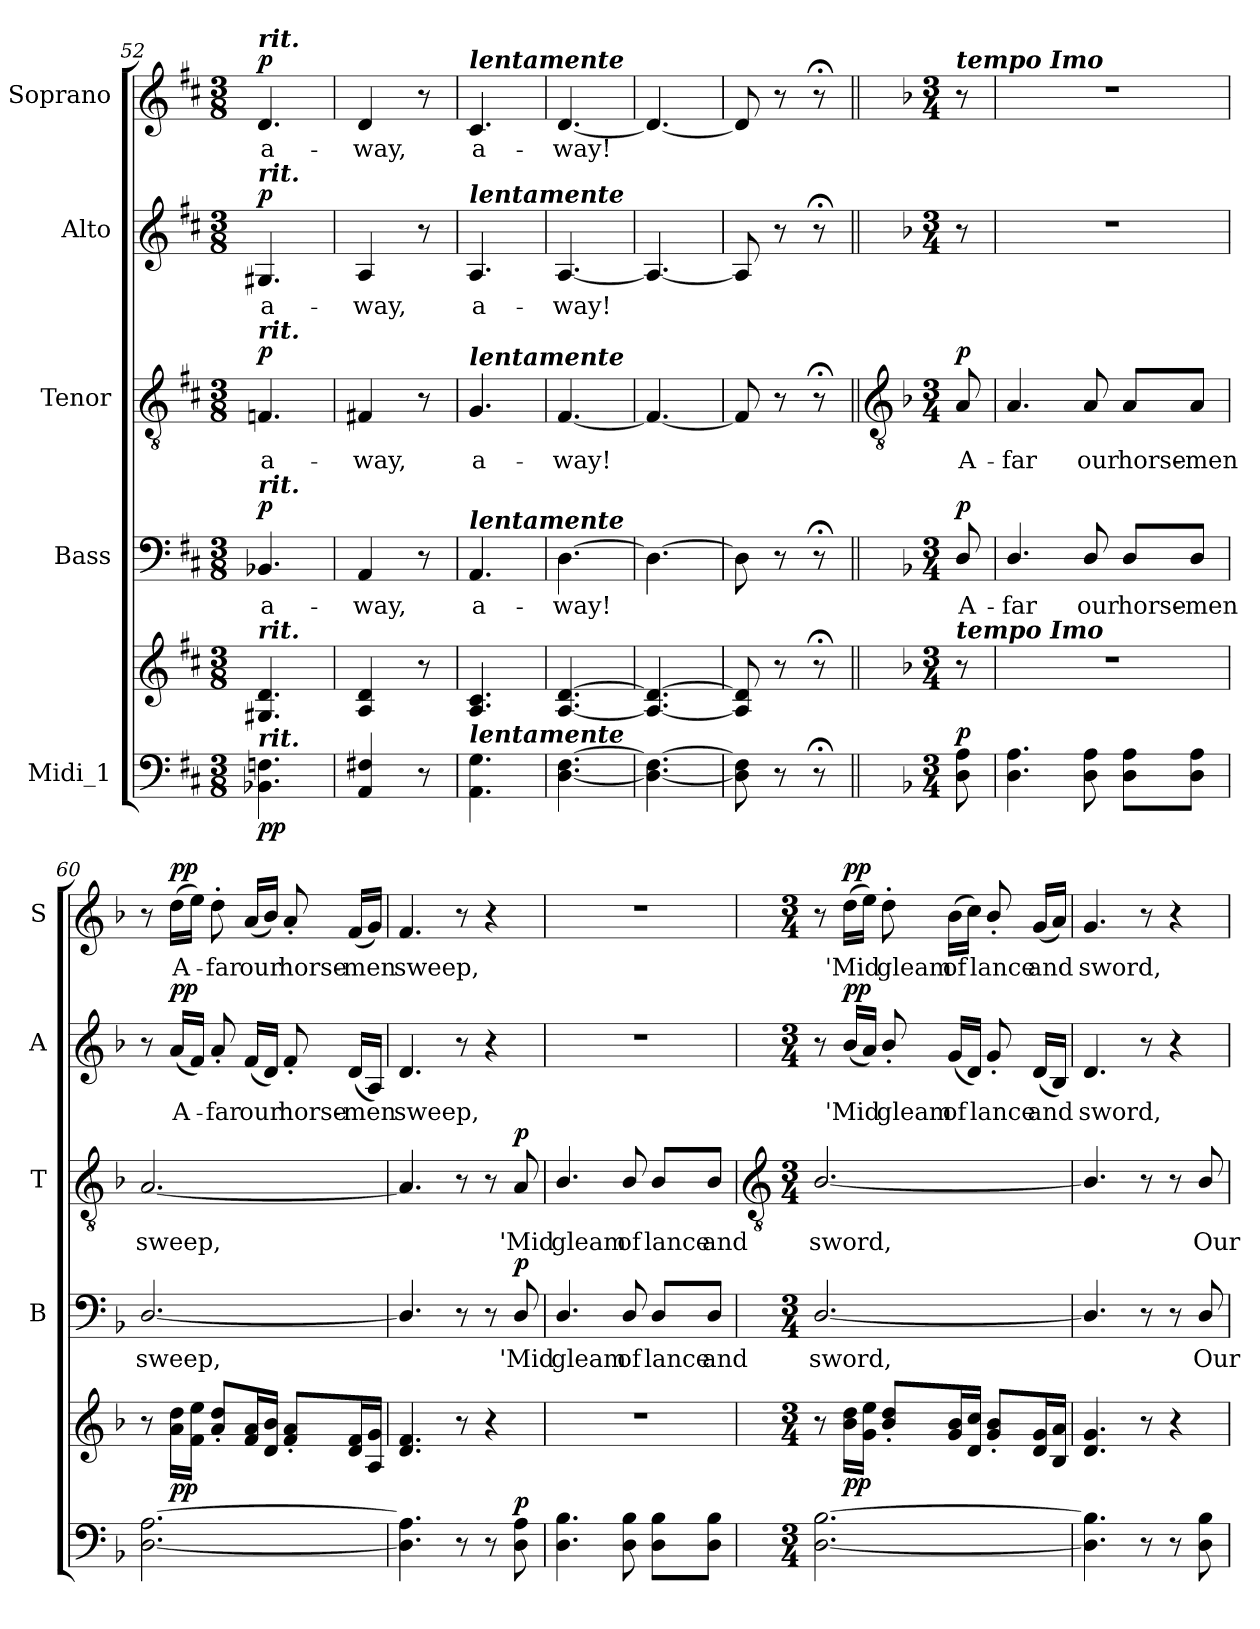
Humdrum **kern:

**kern	**kern	**dynam	**kern	**text	**dynam	**kern	**text	**dynam	**kern	**text	**dynam	**kern	**text	**dynam
*part5	*part5	*part5	*part4	*part4	*part4	*part3	*part3	*part3	*part2	*part2	*part2	*part1	*part1	*part1
*staff6	*staff5	*staff5/6	*staff4	*staff4	*staff4	*staff3	*staff3	*staff3	*staff2	*staff2	*staff2	*staff1	*staff1	*staff1
*I"Midi_1	*	*	*I"Bass	*	*	*I"Tenor	*	*	*I"Alto	*	*	*I"Soprano	*	*
*	*	*	*I'B	*	*	*I'T	*	*	*I'A	*	*	*I'S	*	*
*clefF4	*clefG2	*	*clefF4	*	*	*clefGv2	*	*	*clefG2	*	*	*clefG2	*	*
*k[f#c#]	*k[f#c#]	*	*k[f#c#]	*	*	*k[f#c#]	*	*	*k[f#c#]	*	*	*k[f#c#]	*	*
*D:	*D:	*	*D:	*	*	*D:	*	*	*D:	*	*	*D:	*	*
*M3/8	*M3/8	*	*M3/8	*	*	*M3/8	*	*	*M3/8	*	*	*M3/8	*	*
=52	=52	=52	=52	=52	=52	=52	=52	=52	=52	=52	=52	=52	=52	=52
!	!	!	!	!	!	!	!	!	!	!	!	!LO:TX:a:Bi:t=rit.	!	!
!	!	!	!	!	!	!	!	!	!LO:TX:a:Bi:t=rit.	!	!	!	!	!
!	!	!	!	!	!	!LO:TX:a:Bi:t=rit.	!	!	!	!	!	!	!	!
!	!	!	!LO:TX:a:Bi:t=rit.	!	!	!	!	!	!	!	!	!	!	!
!	!LO:TX:a:Bi:t=rit.	!	!	!	!	!	!	!	!	!	!	!	!	!
!LO:TX:a:Bi:t=rit.	!	!	!	!	!	!	!	!	!	!	!	!	!	!
!	!	!LO:DY:b=2	!	!LO:LY:b	!	!	!LO:LY:b	!	!	!LO:LY:b	!	!	!LO:LY:b	!
!	!	!LO:DY:n=1:b	!	!	!LO:DY:b	!	!	!LO:DY:b	!	!	!LO:DY:b	!	!	!LO:DY:b
4.BB-X 4.Fn	4.G#X 4.d	p p	4.BB-X	a-	p	4.Fn	a-	p	4.G#X	a-	p	4.d	a-	p
=53	=53	=53	=53	=53	=53	=53	=53	=53	=53	=53	=53	=53	=53	=53
!	!	!	!	!LO:LY:b	!	!	!LO:LY:b	!	!	!LO:LY:b	!	!	!LO:LY:b	!
4AA 4F#X	4A 4d	.	4AA	-way,	.	4F#X	-way,	.	4A	-way,	.	4d	-way,	.
8r	8r	.	8r	.	.	8r	.	.	8r	.	.	8r	.	.
=54	=54	=54	=54	=54	=54	=54	=54	=54	=54	=54	=54	=54	=54	=54
!	!	!	!	!	!	!	!	!	!	!	!	!LO:TX:a:Bi:t=lentamente	!	!
!	!	!	!	!	!	!	!	!	!LO:TX:a:Bi:t=lentamente	!	!	!	!	!
!	!	!	!	!	!	!LO:TX:a:Bi:t=lentamente	!	!	!	!	!	!	!	!
!	!	!	!LO:TX:a:Bi:t=lentamente	!	!	!	!	!	!	!	!	!	!	!
!LO:TX:a:Bi:t=lentamente	!	!	!	!	!	!	!	!	!	!	!	!	!	!
!	!	!	!	!LO:LY:b	!	!	!LO:LY:b	!	!	!LO:LY:b	!	!	!LO:LY:b	!
4.AA 4.G	4.A 4.c#	.	4.AA	a-	.	4.G	a-	.	4.A	a-	.	4.c#	a-	.
=55	=55	=55	=55	=55	=55	=55	=55	=55	=55	=55	=55	=55	=55	=55
!	!	!	!	!LO:LY:b	!	!	!LO:LY:b	!	!	!LO:LY:b	!	!	!LO:LY:b	!
[4.D [4.F#	[4.A [4.d	.	[4.D	-way!	.	[4.F#	-way!	.	[4.A	-way!	.	[4.d	-way!	.
=56	=56	=56	=56	=56	=56	=56	=56	=56	=56	=56	=56	=56	=56	=56
4.D_ 4.F#_	4.A_ 4.d_	.	4.D_	.	.	4.F#_	.	.	4.A_	.	.	4.d_	.	.
=57	=57	=57	=57	=57	=57	=57	=57	=57	=57	=57	=57	=57	=57	=57
8D] 8F#]	8A] 8d]	.	8D]	.	.	8F#]	.	.	8A]	.	.	8d]	.	.
8r	8r	.	8r	.	.	8r	.	.	8r	.	.	8r	.	.
8r;	8r;<	.	8r;<	.	.	8r;<	.	.	8r;<	.	.	8r;<	.	.
!!LO:LB:g=z
=58||	=58||	=58||	=58||	=58||	=58||	=58||	=58||	=58||	=58||	=58||	=58||	=58||	=58||	=58||
*	*	*	*	*	*	*clefGv2	*	*	*	*	*	*	*	*
*k[b-]	*k[b-]	*	*k[b-]	*	*	*k[b-]	*	*	*k[b-]	*	*	*k[b-]	*	*
*F:	*F:	*	*F:	*	*	*F:	*	*	*F:	*	*	*F:	*	*
*M3/4	*M3/4	*	*M3/4	*	*	*M3/4	*	*	*M3/4	*	*	*M3/4	*	*
!	!	!	!	!	!	!	!	!	!	!	!	!LO:TX:a:Bi:t=tempo Imo	!	!
!	!LO:TX:a:Bi:t=tempo Imo	!	!	!	!	!	!	!	!	!	!	!	!	!
!	!	!LO:DY:a=2	!	!LO:LY:b	!LO:DY:b	!	!LO:LY:b	!LO:DY:b	!	!	!	!	!	!
8D 8A	8r	p	8D/	A-	p	8A	A-	p	8r	.	.	8r	.	.
=59	=59	=59	=59	=59	=59	=59	=59	=59	=59	=59	=59	=59	=59	=59
!	!LO:N:vis=1	!	!	!LO:LY:b	!	!	!LO:LY:b	!	!LO:N:vis=1	!	!	!LO:N:vis=1	!	!
4.D 4.A	2.r	.	4.D/	-far	.	4.A	-far	.	2.r	.	.	2.r	.	.
!	!	!	!	!LO:LY:b	!	!	!LO:LY:b	!	!	!	!	!	!	!
8D 8A	.	.	8D/	our	.	8A	our	.	.	.	.	.	.	.
!	!	!	!	!LO:LY:b	!	!	!LO:LY:b	!	!	!	!	!	!	!
8D 8AL	.	.	8D/L	horse-	.	8A/L	horse-	.	.	.	.	.	.	.
!	!	!	!	!LO:LY:b	!	!	!LO:LY:b	!	!	!	!	!	!	!
8D 8AJ	.	.	8D/J	-men	.	8A/J	-men	.	.	.	.	.	.	.
=60	=60	=60	=60	=60	=60	=60	=60	=60	=60	=60	=60	=60	=60	=60
!	!	!	!	!LO:LY:b	!	!	!LO:LY:b	!	!	!	!	!	!	!
[2.D [2.A	8r	.	[2.D/	sweep,	.	[2.A	sweep,	.	8r	.	.	8r	.	.
!	!	!LO:DY:b	!	!	!	!	!	!	!	!LO:LY:b	!LO:DY:b	!	!LO:LY:b	!LO:DY:b
.	16a 16ddLL	pp	.	.	.	.	.	.	(<16aLL	A-	pp	(>16ddLL	A-	pp
.	16f 16eeJJ	.	.	.	.	.	.	.	16fJJ)	.	.	16eeJJ)	.	.
!	!	!	!	!	!	!	!	!	!	!LO:LY:b	!	!	!LO:LY:b	!
.	8a' 8dd'L	.	.	.	.	.	.	.	8a'	far	.	8dd'	far	.
!	!	!	!	!	!	!	!	!	!	!LO:LY:b	!	!	!LO:LY:b	!
.	16f 16aL	.	.	.	.	.	.	.	(<16fLL	our	.	(<16aLL	our	.
.	16d 16b-JJ	.	.	.	.	.	.	.	16dJJ)	.	.	16b-JJ)	.	.
!	!	!	!	!	!	!	!	!	!	!LO:LY:b	!	!	!LO:LY:b	!
.	8f' 8a'L	.	.	.	.	.	.	.	8f'	horse-	.	8a'	horse-	.
!	!	!	!	!	!	!	!	!	!	!LO:LY:b	!	!	!LO:LY:b	!
.	16d 16fL	.	.	.	.	.	.	.	(<16dLL	-men	.	(<16fLL	-men	.
.	16A 16gJJ	.	.	.	.	.	.	.	16AJJ)	.	.	16gJJ)	.	.
=61	=61	=61	=61	=61	=61	=61	=61	=61	=61	=61	=61	=61	=61	=61
!	!	!	!	!	!	!	!	!	!	!LO:LY:b	!	!	!LO:LY:b	!
4.D] 4.A]	4.d 4.f	.	4.D/]	.	.	4.A]	.	.	4.d	sweep,	.	4.f	sweep,	.
8r	8r	.	8r	.	.	8r	.	.	8r	.	.	8r	.	.
8r	4r	.	8r	.	.	8r	.	.	4r	.	.	4r	.	.
!	!	!LO:DY:a=2	!	!LO:LY:b	!LO:DY:b	!	!LO:LY:b	!LO:DY:b	!	!	!	!	!	!
8D 8A	.	p	8D/	'Mid	p	8A	'Mid	p	.	.	.	.	.	.
=62	=62	=62	=62	=62	=62	=62	=62	=62	=62	=62	=62	=62	=62	=62
!	!LO:N:vis=1	!	!	!LO:LY:b	!	!	!LO:LY:b	!	!LO:N:vis=1	!	!	!LO:N:vis=1	!	!
4.D 4.B-	2.r	.	4.D/	gleam	.	4.B-/	gleam	.	2.r	.	.	2.r	.	.
!	!	!	!	!LO:LY:b	!	!	!LO:LY:b	!	!	!	!	!	!	!
8D 8B-	.	.	8D/	of	.	8B-/	of	.	.	.	.	.	.	.
!	!	!	!	!LO:LY:b	!	!	!LO:LY:b	!	!	!	!	!	!	!
8D 8B-L	.	.	8D/L	lance	.	8B-/L	lance	.	.	.	.	.	.	.
!	!	!	!	!LO:LY:b	!	!	!LO:LY:b	!	!	!	!	!	!	!
8D 8B-J	.	.	8D/J	and	.	8B-/J	and	.	.	.	.	.	.	.
!!LO:LB:g=z
=63	=63	=63	=63	=63	=63	=63	=63	=63	=63	=63	=63	=63	=63	=63
*	*	*	*	*	*	*clefGv2	*	*	*	*	*	*	*	*
*M3/4	*M3/4	*	*M3/4	*	*	*M3/4	*	*	*M3/4	*	*	*M3/4	*	*
!	!	!	!	!LO:LY:b	!	!	!LO:LY:b	!	!	!	!	!	!	!
[2.D [2.B-	8r	.	[2.D/	sword,	.	[2.B-/	sword,	.	8r	.	.	8r	.	.
!	!	!LO:DY:b	!	!	!	!	!	!	!	!LO:LY:b	!LO:DY:b	!	!LO:LY:b	!LO:DY:b
.	16b- 16ddLL	pp	.	.	.	.	.	.	(<16b-LL	'Mid	pp	(>16ddLL	'Mid	pp
.	16g 16eeJJ	.	.	.	.	.	.	.	16aJJ)	.	.	16eeJJ)	.	.
!	!	!	!	!	!	!	!	!	!	!LO:LY:b	!	!	!LO:LY:b	!
.	8b-' 8dd'L	.	.	.	.	.	.	.	8b-'/	gleam	.	8dd'	gleam	.
!	!	!	!	!	!	!	!	!	!	!LO:LY:b	!	!	!LO:LY:b	!
.	16g 16b-L	.	.	.	.	.	.	.	(<16gLL	of	.	(>16b-LL	of	.
.	16d 16ccJJ	.	.	.	.	.	.	.	16dJJ)	.	.	16ccJJ)	.	.
!	!	!	!	!	!	!	!	!	!	!LO:LY:b	!	!	!LO:LY:b	!
.	8g/' 8b-/'L	.	.	.	.	.	.	.	8g'/	lance	.	8b-'/	lance	.
!	!	!	!	!	!	!	!	!	!	!LO:LY:b	!	!	!LO:LY:b	!
.	16d 16gL	.	.	.	.	.	.	.	(<16dLL	and	.	(<16gLL	and	.
.	16B- 16aJJ	.	.	.	.	.	.	.	16B-JJ)	.	.	16aJJ)	.	.
=64	=64	=64	=64	=64	=64	=64	=64	=64	=64	=64	=64	=64	=64	=64
!	!	!	!	!	!	!	!	!	!	!LO:LY:b	!	!	!LO:LY:b	!
4.D] 4.B-]	4.d 4.g	.	4.D/]	.	.	4.B-/]	.	.	4.d	sword,	.	4.g	sword,	.
8r	8r	.	8r	.	.	8r	.	.	8r	.	.	8r	.	.
8r	4r	.	8r	.	.	8r	.	.	4r	.	.	4r	.	.
!	!	!	!	!LO:LY:b	!	!	!LO:LY:b	!	!	!	!	!	!	!
8D 8B-	.	.	8D/	Our	.	8B-/	Our	.	.	.	.	.	.	.
=	=	=	=	=	=	=	=	=	=	=	=	=	=	=
*-	*-	*-	*-	*-	*-	*-	*-	*-	*-	*-	*-	*-	*-	*-
